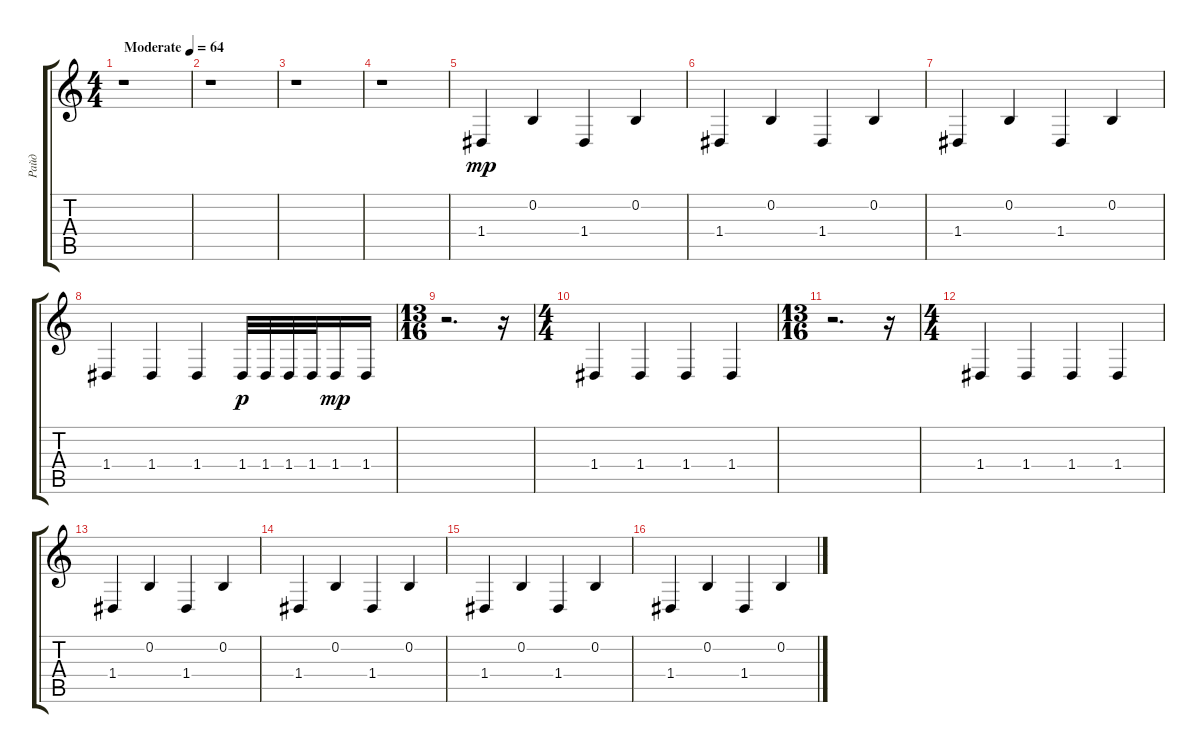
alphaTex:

\track ("Райд" "Райд") {instrument acousticgrandpiano}
\staff {score tabs}
\tuning (E4 B3 G3 D3 A2 E2) {hide}
\ts (4 4)
\tempo (64 "Moderate")
\clef g2
\ks c
r.1{dy mp instrument acousticgrandpiano} |
r.1 |
r.1 |
r.1 |
1.4.4 0.2.4 1.4.4 0.2.4 |
1.4.4 0.2.4 1.4.4 0.2.4 |
1.4.4 0.2.4 1.4.4 0.2.4 |
1.4.4 1.4.4 1.4.4 1.4.32{dy p} 1.4.32 1.4.32 1.4.32 1.4.16{dy mp} 1.4.16 |
\ts (13 16)
r.2{d} r.16 |
\ts (4 4)
1.4.4 1.4.4 1.4.4 1.4.4 |
\ts (13 16)
r.2{d} r.16 |
\ts (4 4)
1.4.4 1.4.4 1.4.4 1.4.4 |
1.4.4 0.2.4 1.4.4 0.2.4 |
1.4.4 0.2.4 1.4.4 0.2.4 |
1.4.4 0.2.4 1.4.4 0.2.4 |
1.4.4 0.2.4 1.4.4 0.2.4
